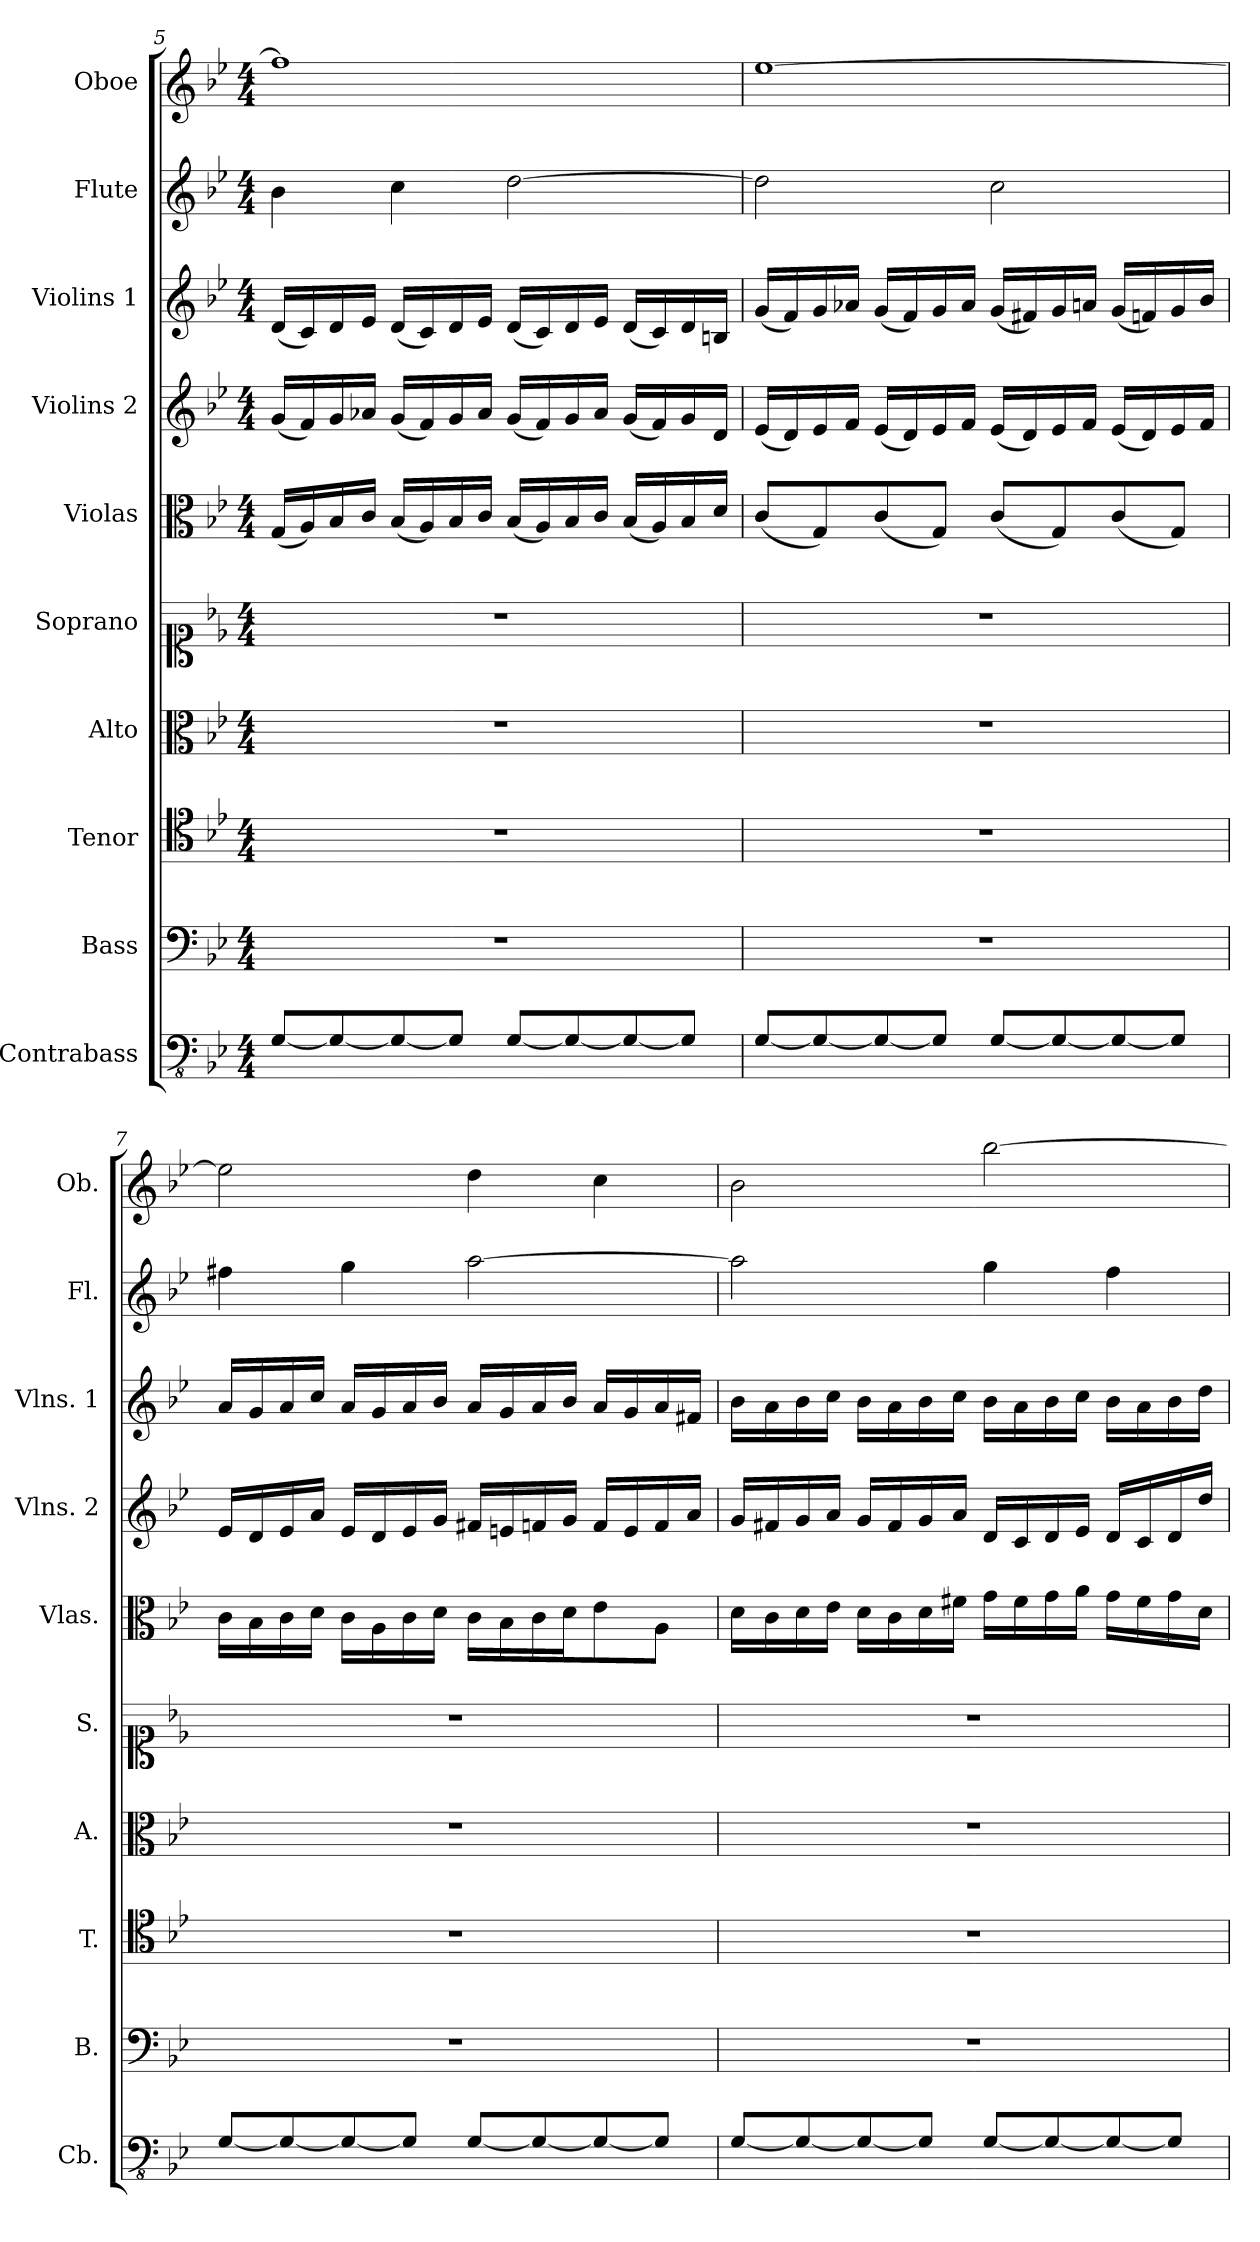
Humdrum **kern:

**kern	**kern	**kern	**kern	**kern	**kern	**kern	**kern	**kern	**kern
*part10	*part9	*part8	*part7	*part6	*part5	*part4	*part3	*part2	*part1
*staff10	*staff9	*staff8	*staff7	*staff6	*staff5	*staff4	*staff3	*staff2	*staff1
*I"Contrabass	*I"Bass	*I"Tenor	*I"Alto	*I"Soprano	*I"Violas	*I"Violins 2	*I"Violins 1	*I"Flute	*I"Oboe
*I'Cb.	*I'B.	*I'T.	*I'A.	*I'S.	*I'Vlas.	*I'Vlns. 2	*I'Vlns. 1	*I'Fl.	*I'Ob.
!!LO:PB:g=z
*clefFv4	*clefF4	*clefC4	*clefC3	*clefC1	*clefC3	*clefG2	*clefG2	*clefG2	*clefG2
*ITrd7c12	*	*	*	*	*	*	*	*	*
*k[b-e-]	*k[b-e-]	*k[b-e-]	*k[b-e-]	*k[b-e-]	*k[b-e-]	*k[b-e-]	*k[b-e-]	*k[b-e-]	*k[b-e-]
*B-:	*B-:	*B-:	*B-:	*B-:	*B-:	*B-:	*B-:	*B-:	*B-:
*M4/4	*M4/4	*M4/4	*M4/4	*M4/4	*M4/4	*M4/4	*M4/4	*M4/4	*M4/4
=5	=5	=5	=5	=5	=5	=5	=5	=5	=5
[8GGG/L	1r	1r	1r	1r	(16G/LL	(16g/LL	(16d/LL	4b-\	1ff]
.	.	.	.	.	16A/)	16f/)	16c/)	.	.
8GGG/_	.	.	.	.	16B-/	16g/	16d/	.	.
.	.	.	.	.	16c/JJ	16a-X/JJ	16e-/JJ	.	.
8GGG/_	.	.	.	.	(16B-/LL	(16g/LL	(16d/LL	4cc\	.
.	.	.	.	.	16A/)	16f/)	16c/)	.	.
8GGG/J]	.	.	.	.	16B-/	16g/	16d/	.	.
.	.	.	.	.	16c/JJ	16a-/JJ	16e-/JJ	.	.
[8GGG/L	.	.	.	.	(16B-/LL	(16g/LL	(16d/LL	[2dd\	.
.	.	.	.	.	16A/)	16f/)	16c/)	.	.
8GGG/_	.	.	.	.	16B-/	16g/	16d/	.	.
.	.	.	.	.	16c/JJ	16a-/JJ	16e-/JJ	.	.
8GGG/_	.	.	.	.	(16B-/LL	(16g/LL	(16d/LL	.	.
.	.	.	.	.	16A/)	16f/)	16c/)	.	.
8GGG/J]	.	.	.	.	16B-/	16g/	16d/	.	.
.	.	.	.	.	16d/JJ	16d/JJ	16Bn/JJ	.	.
=6	=6	=6	=6	=6	=6	=6	=6	=6	=6
[8GGG/L	1r	1r	1r	1r	(8c/L	(16e-/LL	(16g/LL	2dd\]	[1ee-
.	.	.	.	.	.	16d/)	16f/)	.	.
8GGG/_	.	.	.	.	8G/)	16e-/	16g/	.	.
.	.	.	.	.	.	16f/JJ	16a-X/JJ	.	.
8GGG/_	.	.	.	.	(8c/	(16e-/LL	(16g/LL	.	.
.	.	.	.	.	.	16d/)	16f/)	.	.
8GGG/J]	.	.	.	.	8G/J)	16e-/	16g/	.	.
.	.	.	.	.	.	16f/JJ	16a-/JJ	.	.
[8GGG/L	.	.	.	.	(8c/L	(16e-/LL	(16g/LL	2cc\	.
.	.	.	.	.	.	16d/)	16f#X/)	.	.
8GGG/_	.	.	.	.	8G/)	16e-/	16g/	.	.
.	.	.	.	.	.	16f/JJ	16an/JJ	.	.
8GGG/_	.	.	.	.	(8c/	(16e-/LL	(16g/LL	.	.
.	.	.	.	.	.	16d/)	16fn/)	.	.
8GGG/J]	.	.	.	.	8G/J)	16e-/	16g/	.	.
.	.	.	.	.	.	16f/JJ	16b-/JJ	.	.
!!LO:PB:g=z
=7	=7	=7	=7	=7	=7	=7	=7	=7	=7
[8GGG/L	1r	1r	1r	1r	16c\LL	16e-/LL	16a/LL	4ff#X\	2ee-\]
.	.	.	.	.	16B-\	16d/	16g/	.	.
8GGG/_	.	.	.	.	16c\	16e-/	16a/	.	.
.	.	.	.	.	16d\JJ	16a/JJ	16cc/JJ	.	.
8GGG/_	.	.	.	.	16c\LL	16e-/LL	16a/LL	4gg\	.
.	.	.	.	.	16A\	16d/	16g/	.	.
8GGG/J]	.	.	.	.	16c\	16e-/	16a/	.	.
.	.	.	.	.	16d\JJ	16g/JJ	16b-/JJ	.	.
[8GGG/L	.	.	.	.	16c\LL	16f#X/LL	16a/LL	[2aa\	4dd\
.	.	.	.	.	16B-\	16en/	16g/	.	.
8GGG/_	.	.	.	.	16c\	16fn/	16a/	.	.
.	.	.	.	.	16d\J	16g/JJ	16b-/JJ	.	.
8GGG/_	.	.	.	.	8e-\	16f/LL	16a/LL	.	4cc\
.	.	.	.	.	.	16e/	16g/	.	.
8GGG/J]	.	.	.	.	8A\J	16f/	16a/	.	.
.	.	.	.	.	.	16a/JJ	16f#X/JJ	.	.
=8	=8	=8	=8	=8	=8	=8	=8	=8	=8
[8GGG/L	1r	1r	1r	1r	16d\LL	16g/LL	16b-\LL	2aa\]	2b-\
.	.	.	.	.	16c\	16f#X/	16a\	.	.
8GGG/_	.	.	.	.	16d\	16g/	16b-\	.	.
.	.	.	.	.	16e-\JJ	16a/JJ	16cc\JJ	.	.
8GGG/_	.	.	.	.	16d\LL	16g/LL	16b-\LL	.	.
.	.	.	.	.	16c\	16f#/	16a\	.	.
8GGG/J]	.	.	.	.	16d\	16g/	16b-\	.	.
.	.	.	.	.	16f#X\JJ	16a/JJ	16cc\JJ	.	.
[8GGG/L	.	.	.	.	16g\LL	16d/LL	16b-\LL	4gg\	[2bb-\
.	.	.	.	.	16f#\	16c/	16a\	.	.
8GGG/_	.	.	.	.	16g\	16d/	16b-\	.	.
.	.	.	.	.	16a\JJ	16e-/JJ	16cc\JJ	.	.
8GGG/_	.	.	.	.	16g\LL	16d/LL	16b-\LL	4ff\	.
.	.	.	.	.	16f#\	16c/	16a\	.	.
8GGG/J]	.	.	.	.	16g\	16d/	16b-\	.	.
.	.	.	.	.	16d\JJ	16dd/JJ	16dd\JJ	.	.
=	=	=	=	=	=	=	=	=	=
*-	*-	*-	*-	*-	*-	*-	*-	*-	*-
